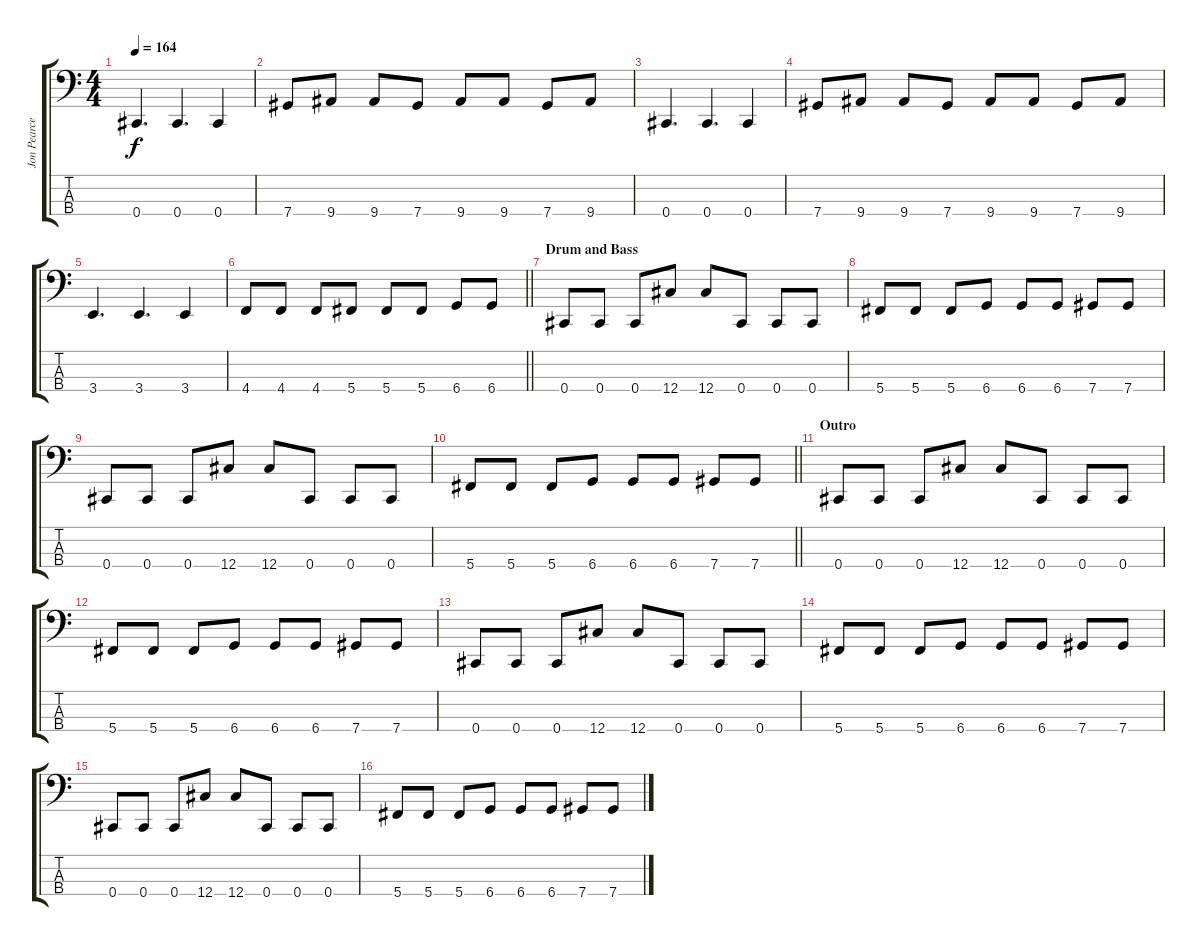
\track ("Jon Pearce" "Jon Pearce") {instrument electricbasspick}
\staff {score tabs}
\tuning (Gb2 Db2 Ab1 Db1) {hide}
\ts (4 4)
\tempo 164
\clef f4
\ks c
0.4.4{d dy f} 0.4.4{d} 0.4.4 |
7.4.8 9.4.8 9.4.8 7.4.8 9.4.8 9.4.8 7.4.8 9.4.8 |
0.4.4{d} 0.4.4{d} 0.4.4 |
7.4.8 9.4.8 9.4.8 7.4.8 9.4.8 9.4.8 7.4.8 9.4.8 |
3.4.4{d} 3.4.4{d} 3.4.4 |
\barLineRight lightlight
4.4.8 4.4.8 4.4.8 5.4.8 5.4.8 5.4.8 6.4.8 6.4.8 |
\section ("" "Drum and Bass")
0.4.8 0.4.8 0.4.8 12.4.8 12.4.8 0.4.8 0.4.8 0.4.8 |
5.4.8 5.4.8 5.4.8 6.4.8 6.4.8 6.4.8 7.4.8 7.4.8 |
0.4.8 0.4.8 0.4.8 12.4.8 12.4.8 0.4.8 0.4.8 0.4.8 |
\barLineRight lightlight
5.4.8 5.4.8 5.4.8 6.4.8 6.4.8 6.4.8 7.4.8 7.4.8 |
\section ("" "Outro")
0.4.8 0.4.8 0.4.8 12.4.8 12.4.8 0.4.8 0.4.8 0.4.8 |
5.4.8 5.4.8 5.4.8 6.4.8 6.4.8 6.4.8 7.4.8 7.4.8 |
0.4.8 0.4.8 0.4.8 12.4.8 12.4.8 0.4.8 0.4.8 0.4.8 |
5.4.8 5.4.8 5.4.8 6.4.8 6.4.8 6.4.8 7.4.8 7.4.8 |
0.4.8 0.4.8 0.4.8 12.4.8 12.4.8 0.4.8 0.4.8 0.4.8 |
5.4.8 5.4.8 5.4.8 6.4.8 6.4.8 6.4.8 7.4.8 7.4.8
